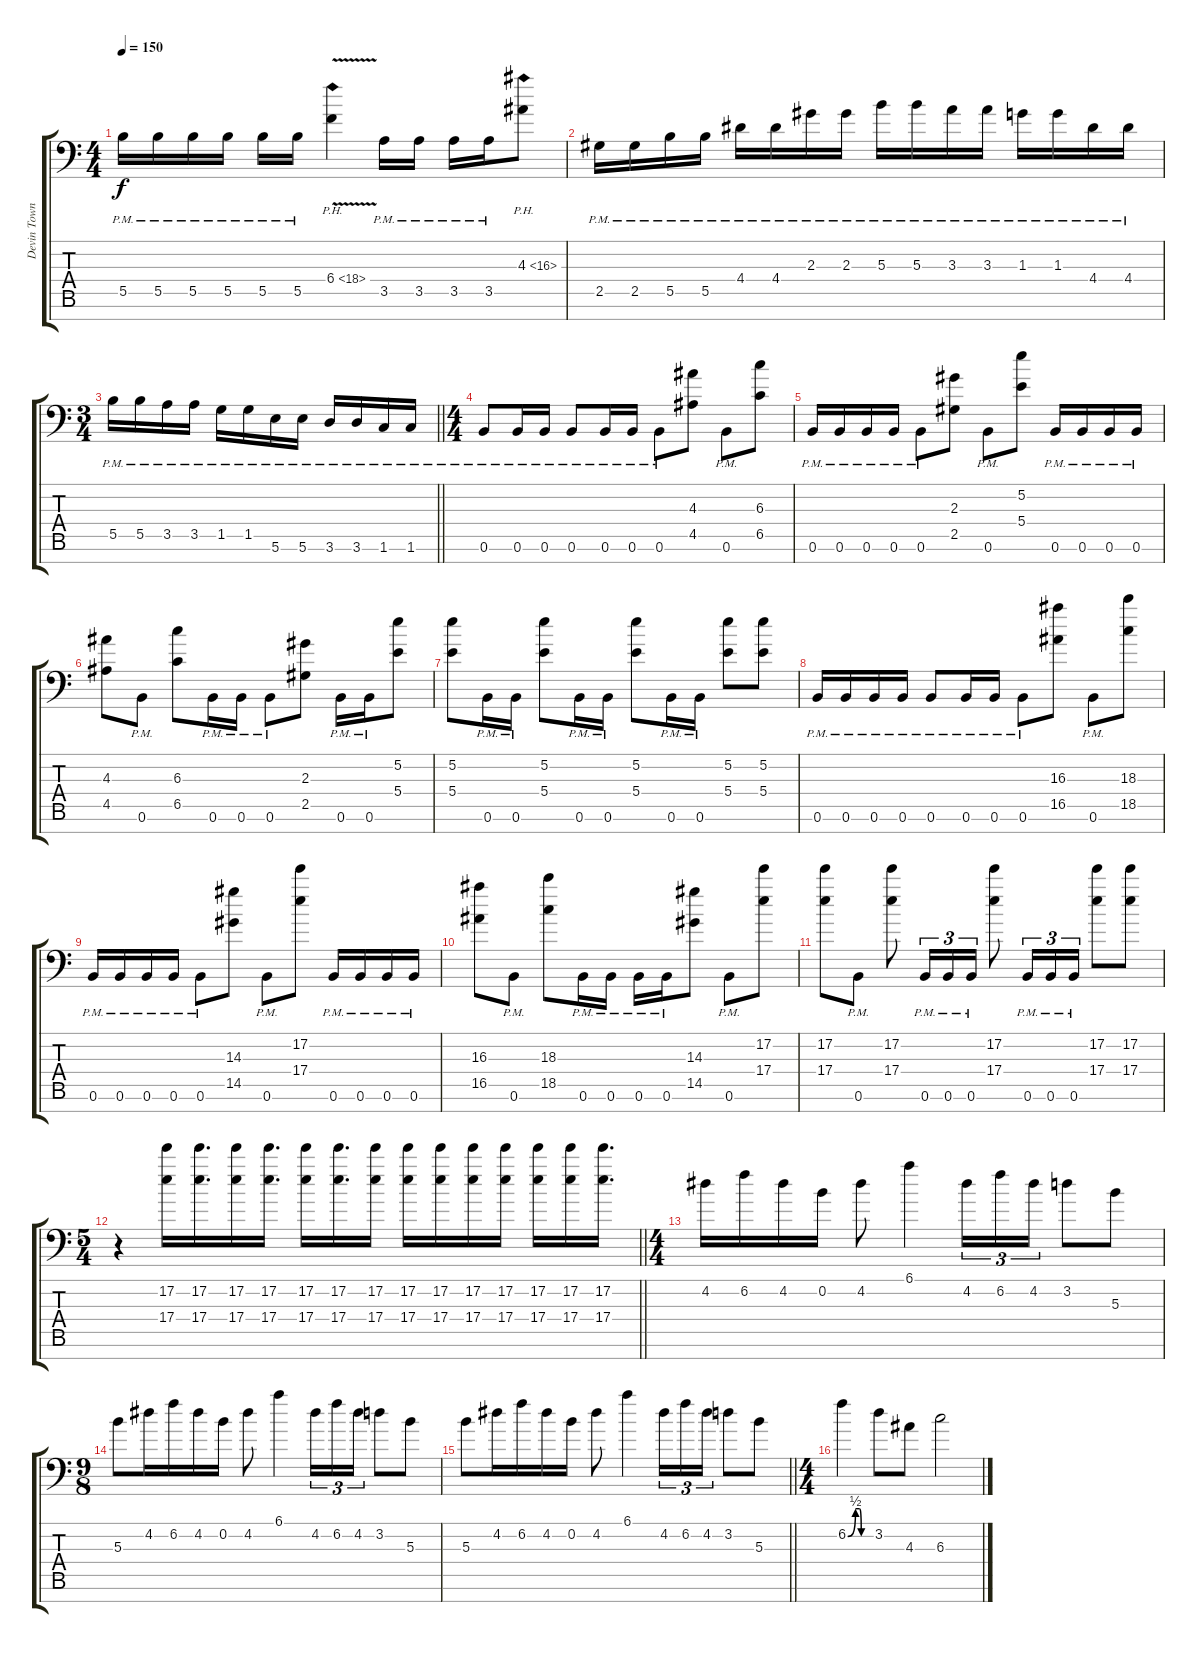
\track ("Devin Townsend" "Devin Town") {instrument distortionguitar}
\staff {score tabs}
\tuning (Eb4 B3 Gb3 B2 Gb2 B1 Gb1) {hide}
\ts (4 4)
\tempo 150
\clef f4
\ks c
5.5{pm}.16{dy f} 5.5{pm}.16 5.5{pm}.16 5.5{pm}.16 5.5{pm}.16 5.5{pm}.16 6.4{ph 12 v}.4 3.5{pm}.16 3.5{pm}.16 3.5{pm}.16 3.5{pm}.16 4.3{ph 12}.8 |
2.5{pm}.16 2.5{pm}.16 5.5{pm}.16 5.5{pm}.16 4.4{pm}.16 4.4{pm}.16 2.3{pm}.16 2.3{pm}.16 5.3{pm}.16 5.3{pm}.16 3.3{pm}.16 3.3{pm}.16 1.3{pm}.16 1.3{pm}.16 4.4{pm}.16 4.4{pm}.16 |
\ts (3 4)
\barLineRight lightlight
5.5{pm}.16 5.5{pm}.16 3.5{pm}.16 3.5{pm}.16 1.5{pm}.16 1.5{pm}.16 5.6{pm}.16 5.6{pm}.16 3.6{pm}.16 3.6{pm}.16 1.6{pm}.16 1.6{pm}.16 |
\ts (4 4)
0.6{pm}.8 0.6{pm}.16 0.6{pm}.16 0.6{pm}.8 0.6{pm}.16 0.6{pm}.16 0.6{pm}.8 (4.3 4.5).8 0.6{pm}.8 (6.3 6.5).8 |
0.6{pm}.16 0.6{pm}.16 0.6{pm}.16 0.6{pm}.16 0.6{pm}.8 (2.3 2.5).8 0.6{pm}.8 (5.2 5.4).8 0.6{pm}.16 0.6{pm}.16 0.6{pm}.16 0.6{pm}.16 |
(4.3 4.5).8 0.6{pm}.8 (6.3 6.5).8 0.6{pm}.16 0.6{pm}.16 0.6{pm}.8 (2.3 2.5).8 0.6{pm}.16 0.6{pm}.16 (5.2 5.4).8 |
(5.2 5.4).8 0.6{pm}.16 0.6{pm}.16 (5.2 5.4).8 0.6{pm}.16 0.6{pm}.16 (5.2 5.4).8 0.6{pm}.16 0.6{pm}.16 (5.2 5.4).8 (5.2 5.4).8 |
0.6{pm}.16 0.6{pm}.16 0.6{pm}.16 0.6{pm}.16 0.6{pm}.8 0.6{pm}.16 0.6{pm}.16 0.6{pm}.8 (16.3 16.5).8 0.6{pm}.8 (18.3 18.5).8 |
0.6{pm}.16 0.6{pm}.16 0.6{pm}.16 0.6{pm}.16 0.6{pm}.8 (14.3 14.5).8 0.6{pm}.8 (17.2 17.4).8 0.6{pm}.16 0.6{pm}.16 0.6{pm}.16 0.6{pm}.16 |
(16.3 16.5).8 0.6{pm}.8 (18.3 18.5).8 0.6{pm}.16 0.6{pm}.16 0.6{pm}.16 0.6{pm}.16 (14.3 14.5).8 0.6{pm}.8 (17.2 17.4).8 |
(17.2 17.4).8 0.6{pm}.8 (17.2 17.4).8 0.6{pm}.16{tu (3 2)} 0.6{pm}.16{tu (3 2)} 0.6{pm}.16{tu (3 2)} (17.2 17.4).8 0.6{pm}.16{tu (3 2)} 0.6{pm}.16{tu (3 2)} 0.6{pm}.16{tu (3 2)} (17.2 17.4).8 (17.2 17.4).8 |
\ts (5 4)
\barLineRight lightlight
r.4 (17.2 17.4).16 (17.2 17.4).16{d} (17.2 17.4).16 (17.2 17.4).16{d} (17.2 17.4).16 (17.2 17.4).16{d} (17.2 17.4).16 (17.2 17.4).16 (17.2 17.4).16 (17.2 17.4).16 (17.2 17.4).16 (17.2 17.4).16 (17.2 17.4).16 (17.2 17.4).16{d} |
\ts (4 4)
4.2.16 6.2.16 4.2.16 0.2.16 4.2.8 6.1.4 4.2.16{tu (3 2)} 6.2.16{tu (3 2)} 4.2.16{tu (3 2)} 3.2.8 5.3.8 |
\ts (9 8)
5.3.8 4.2.16 6.2.16 4.2.16 0.2.16 4.2.8 6.1.4 4.2.16{tu (3 2)} 6.2.16{tu (3 2)} 4.2.16{tu (3 2)} 3.2.8 5.3.8 |
\barLineRight lightlight
5.3.8 4.2.16 6.2.16 4.2.16 0.2.16 4.2.8 6.1.4 4.2.16{tu (3 2)} 6.2.16{tu (3 2)} 4.2.16{tu (3 2)} 3.2.8 5.3.8 |
\ts (4 4)
6.2{be (custom 0 0 20 2 30 2 35 0 60 0)}.4 3.2.8 4.3.8 6.3.2
